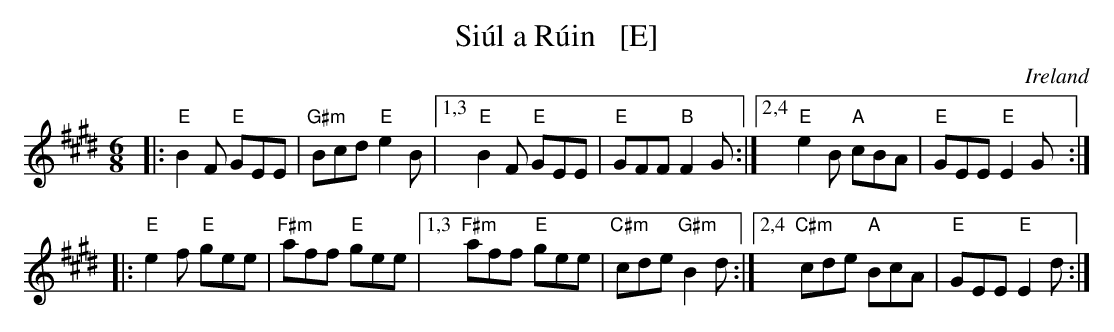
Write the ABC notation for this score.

X:1
T: Si\'ul a R\'uin   [E]
O: Ireland
M: 6/8
K: E
|: "E"B2F "E"GEE | "G#m"Bcd "E"e2B |[1,3 "E"B2F   "E"GEE |  "E"GFF   "B"F2G \
                                  :|[2,4 "E"e2B   "A"cBA |  "E"GEE   "E"E2G :|
|: "E"e2f "E"gee | "F#m"aff "E"gee |[1,3 "F#m"aff "E"gee |"C#m"cde "G#m"B2d \
                                  :|[2,4 "C#m"cde "A"BcA |  "E"GEE   "E"E2d :|
